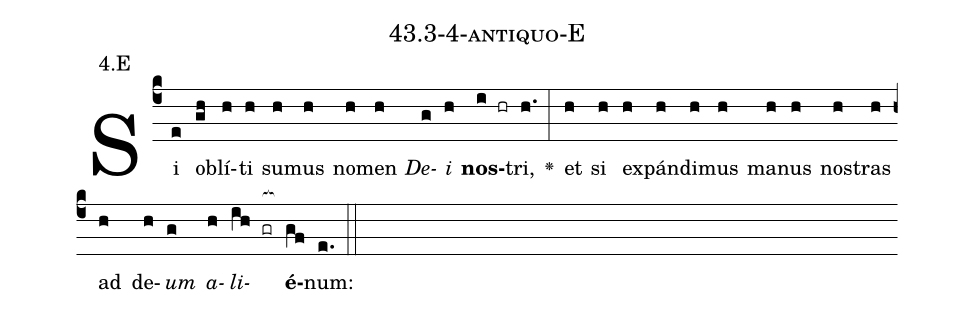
name: 43.3-4-antiquo-E;
annotation: 4.E;
%%
(c4)Si(e) ob(gh)lí(h)ti(h) su(h)mus(h) no(h)men(h) <i>De</i>(g)<i>i</i>(h) <b>nos</b>(i hr)tri,(h.) <v>\greheightstar</v>(:) et(h) si(h) ex(h)pán(h)di(h)mus(h) ma(h)nus(h) nos(h)tras(h) ad(h) de(h)<i>um</i>(g) <i>a</i>(h)<i>li</i>(ih gr[ocb:1{])<b>é</b>(gf[ocb:0}])num:(e.) (::)


%E(h) u(g) o(h) u(ih) a(gf) e.(e.) (::)
